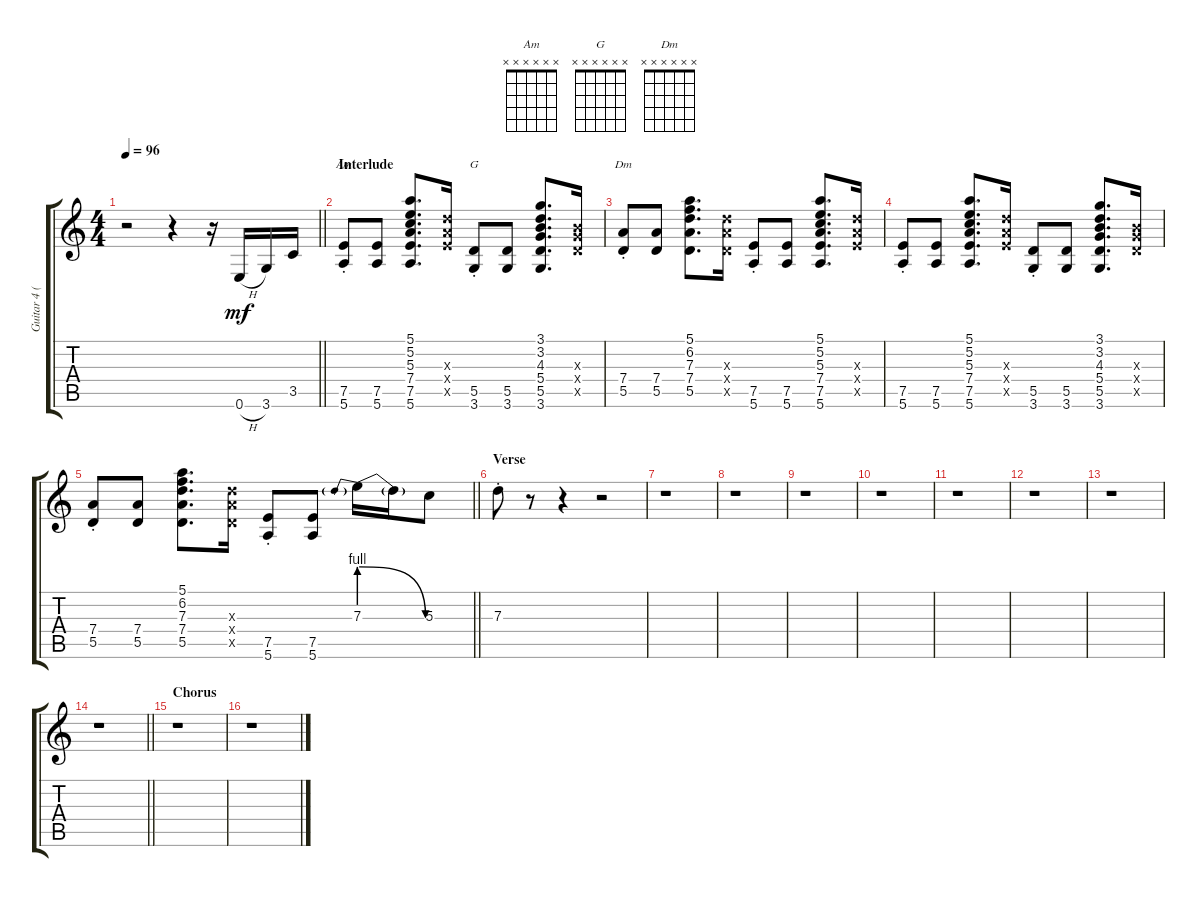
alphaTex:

\track ("Guitar 4 (slight dist.)" "Guitar 4 (") {instrument distortionguitar}
\staff {score tabs}
\tuning (E4 B3 G3 D3 A2 E2) {hide}
\chord ("Am" x x x x x x)
\chord ("G" x x x x x x)
\chord ("Dm" x x x x x x)
\ts (4 4)
\tempo 96
\clef g2
\barLineRight lightlight
\ks aminor
r.2{dy mf} r.4 r.16 0.6{h}.16 3.6.16 3.5.16 |
\section ("" "Interlude")
(7.5{st} 5.6{st}).8{ch "Am"} (7.5 5.6).8 (5.1 5.2 5.3 7.4 7.5 5.6).8{d} (7.3{x} 7.4{x} 7.5{x}).16 (5.5{st} 3.6{st}).8{ch "G"} (5.5 3.6).8 (3.1 3.2 4.3 5.4 5.5 3.6).8{d} (4.3{x} 5.4{x} 5.5{x}).16 |
(7.4{st} 5.5{st}).8{ch "Dm"} (7.4 5.5).8 (5.1 6.2 7.3 7.4 5.5).8{d} (7.3{x} 7.4{x} 5.5{x}).16 (7.5{st} 5.6{st}).8 (7.5 5.6).8 (5.1 5.2 5.3 7.4 7.5 5.6).8{d} (7.3{x} 7.4{x} 7.5{x}).16 |
(7.5{st} 5.6{st}).8 (7.5 5.6).8 (5.1 5.2 5.3 7.4 7.5 5.6).8{d} (7.3{x} 7.4{x} 7.5{x}).16 (5.5{st} 3.6{st}).8 (5.5 3.6).8 (3.1 3.2 4.3 5.4 5.5 3.6).8{d} (4.3{x} 5.4{x} 5.5{x}).16 |
\barLineRight lightlight
(7.4{st} 5.5{st}).8 (7.4 5.5).8 (5.1 6.2 7.3 7.4 5.5).8{d} (7.3{x} 7.4{x} 5.5{x}).16 (7.5{st} 5.6{st}).8 (7.5 5.6).8 7.3{be (prebendrelease 0 4 60 0)}.16 7.3{t}.16 5.3.8 |
\section ("" "Verse")
7.3{st}.8 r.8 r.4 r.2 |
r.1 |
r.1 |
r.1 |
r.1 |
r.1 |
r.1 |
r.1 |
\barLineRight lightlight
r.1 |
\section ("" "Chorus")
r.1 |
r.1
